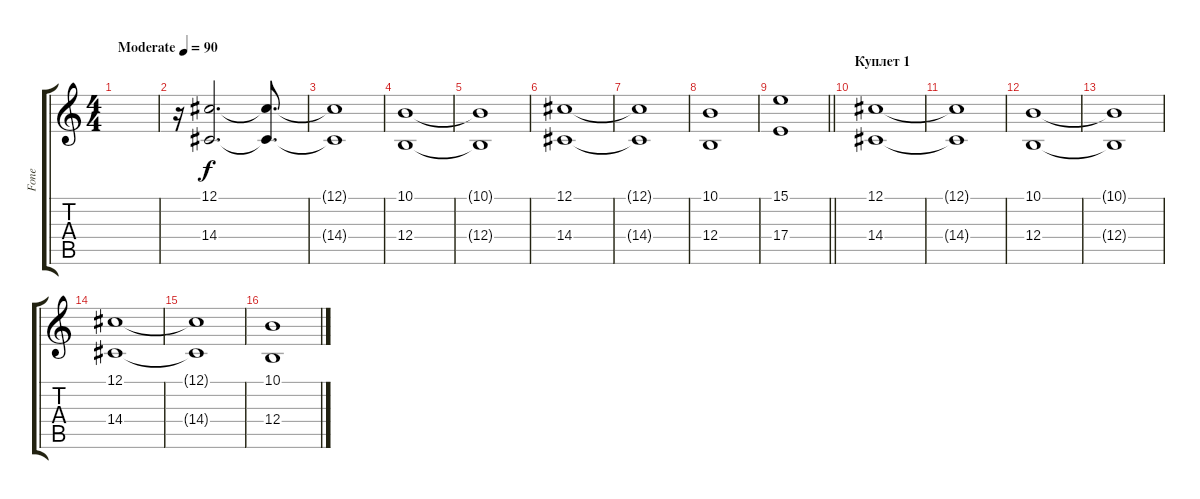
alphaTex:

\track ("Fone" "Fone") {instrument synthvoice}
\staff {score tabs}
\tuning (Db4 Ab3 E3 B2 Gb2 B1) {hide}
\ts (4 4)
\tempo (90 "Moderate")
\clef g2
\ks c
|
r.16 (12.1 14.4).2{d} (12.1{t} 14.4{t}).8{d} |
(12.1{t} 14.4{t}).1 |
(10.1 12.4).1 |
(10.1{t} 12.4{t}).1 |
(12.1 14.4).1 |
(12.1{t} 14.4{t}).1 |
(10.1 12.4).1 |
\barLineRight lightlight
(15.1 17.4).1 |
\section ("" "Куплет 1")
(12.1 14.4).1 |
(12.1{t} 14.4{t}).1 |
(10.1 12.4).1 |
(10.1{t} 12.4{t}).1 |
(12.1 14.4).1 |
(12.1{t} 14.4{t}).1 |
(10.1 12.4).1
